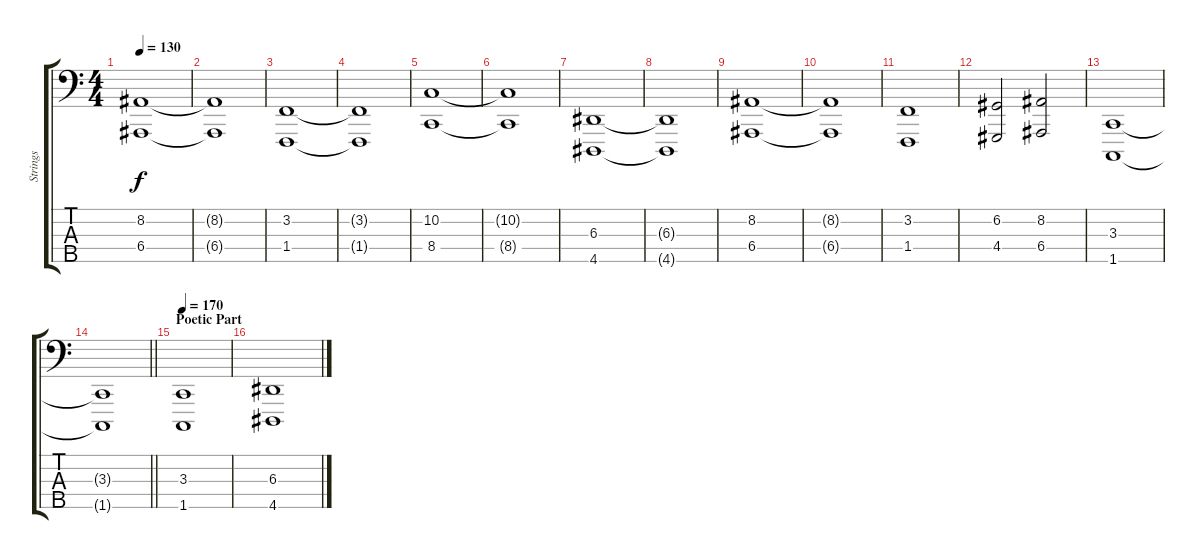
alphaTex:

\track ("Strings" "Strings") {instrument stringensemble1}
\staff {score tabs}
\tuning (G2 D2 A1 E1 B0) {hide}
\ts (4 4)
\tempo 130
\clef f4
\ks c
(8.2 6.4).1{dy f} |
(8.2{t} 6.4{t}).1 |
(3.2 1.4).1 |
(3.2{t} 1.4{t}).1 |
(10.2 8.4).1 |
(10.2{t} 8.4{t}).1 |
(6.3 4.5).1 |
(6.3{t} 4.5{t}).1 |
(8.2 6.4).1 |
(8.2{t} 6.4{t}).1 |
(3.2 1.4).1 |
(6.2 4.4).2 (8.2 6.4).2 |
(3.3 1.5).1 |
\barLineRight lightlight
(3.3{t} 1.5{t}).1 |
\section ("" "Poetic Part")
\tempo 170
(3.3 1.5).1 |
(6.3 4.5).1
